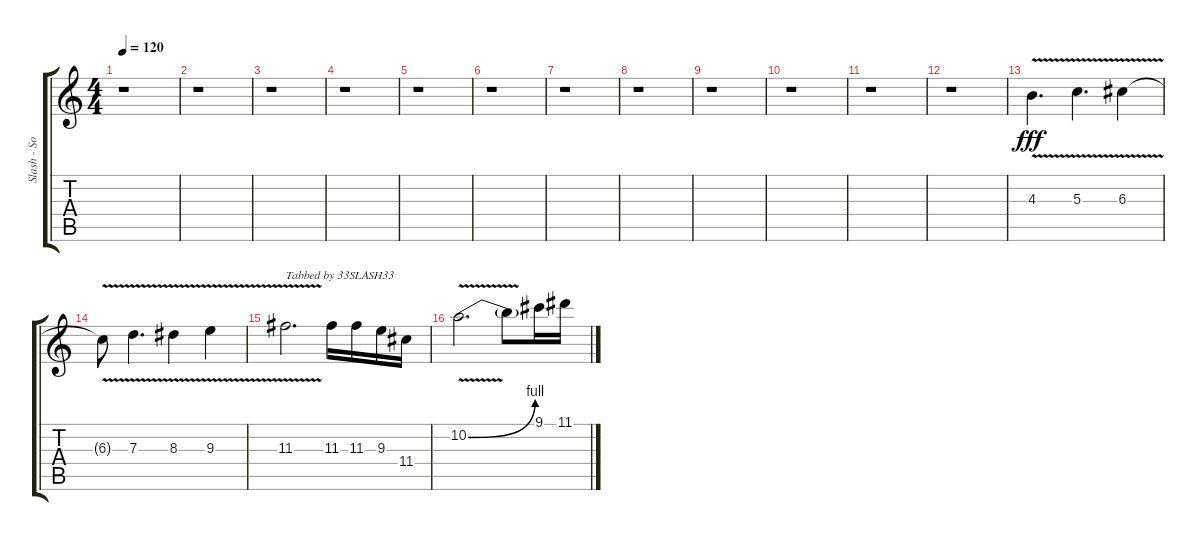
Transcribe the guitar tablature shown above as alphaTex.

\track ("Slash - Solo" "Slash - So") {instrument distortionguitar}
\staff {score tabs}
\tuning (E4 B3 G3 D3 A2 E2) {hide}
\ts (4 4)
\tempo 120
\clef g2
\ks c
r.1{dy fff} |
r.1 |
r.1 |
r.1 |
r.1 |
r.1 |
r.1 |
r.1 |
r.1 |
r.1 |
r.1 |
r.1 |
4.3{v}.4{d} 5.3{v}.4{d} 6.3{v}.4 |
6.3{t}.8 7.3{v}.4{d} 8.3{v}.4 9.3{v}.4 |
11.3{v}.2{d txt "Tabbed by 33SLASH33"} 11.3.16 11.3.16 9.3.16 11.4.16 |
10.2{be (bend 0 0 60 4) v}.2{d} 10.2{t}.8 9.1.16 11.1.16
